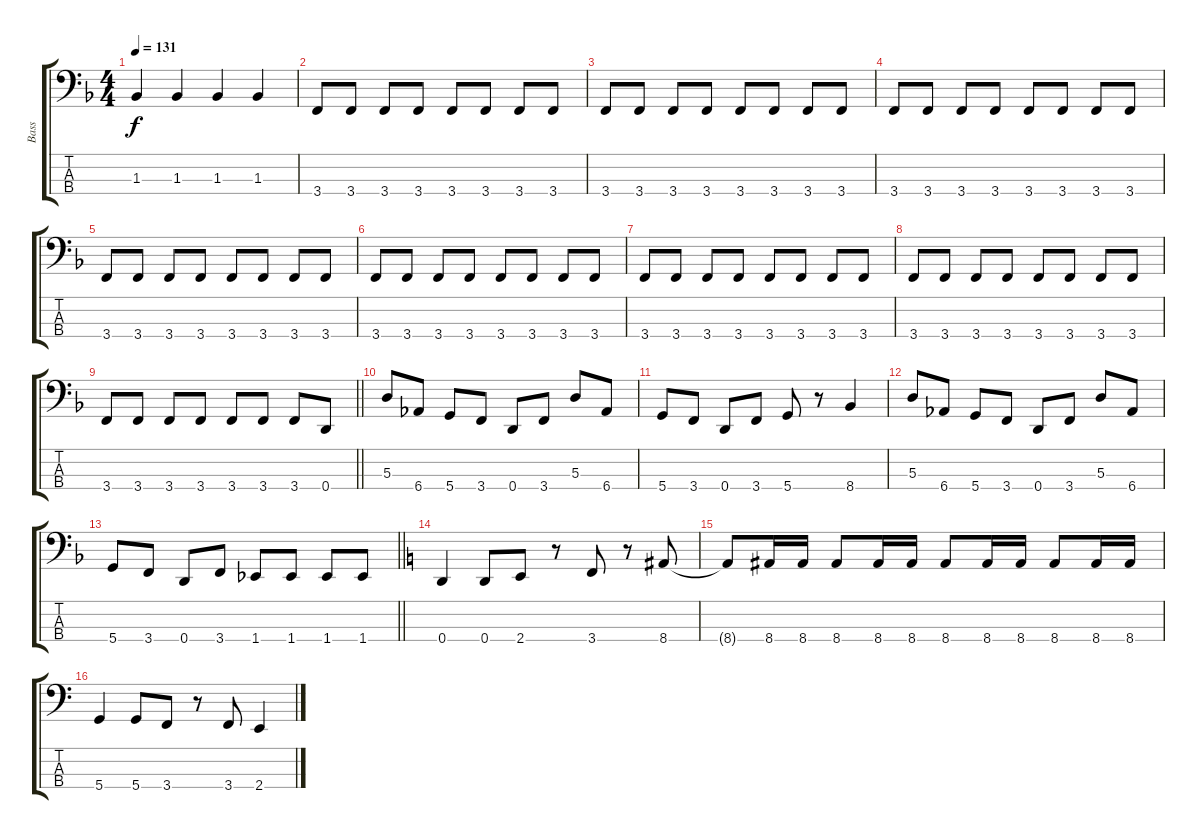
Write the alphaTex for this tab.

\track ("Bass" "Bass") {instrument electricbassfinger}
\staff {score tabs}
\tuning (G2 D2 A1 D1) {hide}
\ts (4 4)
\tempo 131
\clef f4
\ks f
1.3.4{dy f} 1.3.4 1.3.4 1.3.4 |
3.4.8 3.4.8 3.4.8 3.4.8 3.4.8 3.4.8 3.4.8 3.4.8 |
3.4.8 3.4.8 3.4.8 3.4.8 3.4.8 3.4.8 3.4.8 3.4.8 |
3.4.8 3.4.8 3.4.8 3.4.8 3.4.8 3.4.8 3.4.8 3.4.8 |
3.4.8 3.4.8 3.4.8 3.4.8 3.4.8 3.4.8 3.4.8 3.4.8 |
3.4.8 3.4.8 3.4.8 3.4.8 3.4.8 3.4.8 3.4.8 3.4.8 |
3.4.8 3.4.8 3.4.8 3.4.8 3.4.8 3.4.8 3.4.8 3.4.8 |
3.4.8 3.4.8 3.4.8 3.4.8 3.4.8 3.4.8 3.4.8 3.4.8 |
\barLineRight lightlight
3.4.8 3.4.8 3.4.8 3.4.8 3.4.8 3.4.8 3.4.8 0.4.8 |
5.3.8 6.4.8 5.4.8 3.4.8 0.4.8 3.4.8 5.3.8 6.4.8 |
5.4.8 3.4.8 0.4.8 3.4.8 5.4.8 r.8 8.4.4 |
5.3.8 6.4.8 5.4.8 3.4.8 0.4.8 3.4.8 5.3.8 6.4.8 |
\barLineRight lightlight
5.4.8 3.4.8 0.4.8 3.4.8 1.4.8 1.4.8 1.4.8 1.4.8 |
\ks c
0.4.4 0.4.8 2.4.8 r.8 3.4.8 r.8 8.4.8 |
8.4{t}.8 8.4.16 8.4.16 8.4.8 8.4.16 8.4.16 8.4.8 8.4.16 8.4.16 8.4.8 8.4.16 8.4.16 |
5.4.4 5.4.8 3.4.8 r.8 3.4.8 2.4.4
